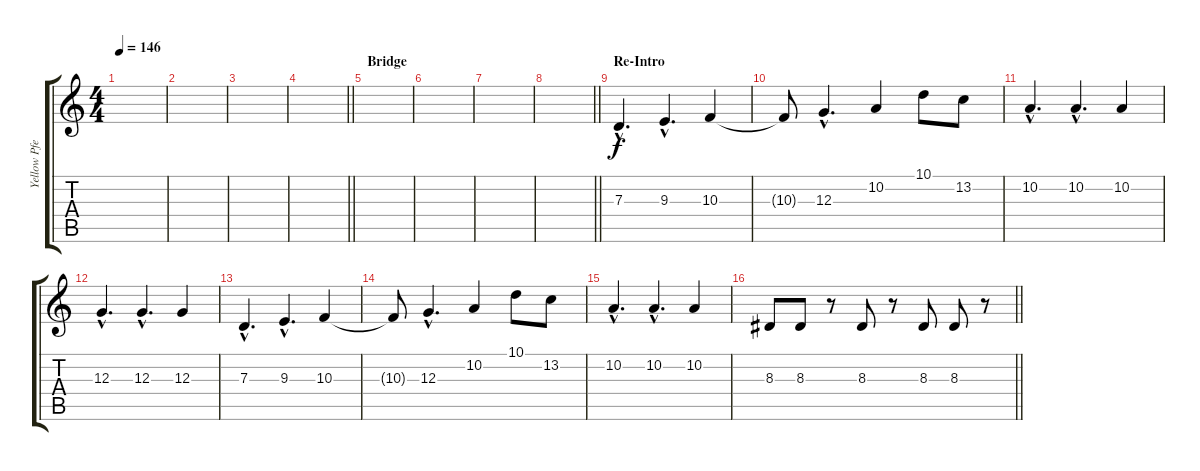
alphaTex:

\track ("Yellow Pfeiffer" "Yellow Pfe") {instrument fiddle}
\staff {score tabs}
\tuning (E4 B3 G3 D3 A2 E2) {hide}
\ts (4 4)
\tempo 146
\clef g2
\ks c
|
|
|
\barLineRight lightlight
|
\section ("" "Bridge")
|
|
|
\barLineRight lightlight
|
\section ("" "Re-Intro")
7.3{hac}.4{d} 9.3{hac}.4{d} 10.3.4 |
10.3{t}.8 12.3{hac}.4{d} 10.2.4 10.1.8 13.2.8 |
10.2{hac}.4{d} 10.2{hac}.4{d} 10.2.4 |
12.3{hac}.4{d} 12.3{hac}.4{d} 12.3.4 |
7.3{hac}.4{d} 9.3{hac}.4{d} 10.3.4 |
10.3{t}.8 12.3{hac}.4{d} 10.2.4 10.1.8 13.2.8 |
10.2{hac}.4{d} 10.2{hac}.4{d} 10.2.4 |
\barLineRight lightlight
8.3.8 8.3.8 r.8 8.3.8 r.8 8.3.8 8.3.8 r.8
